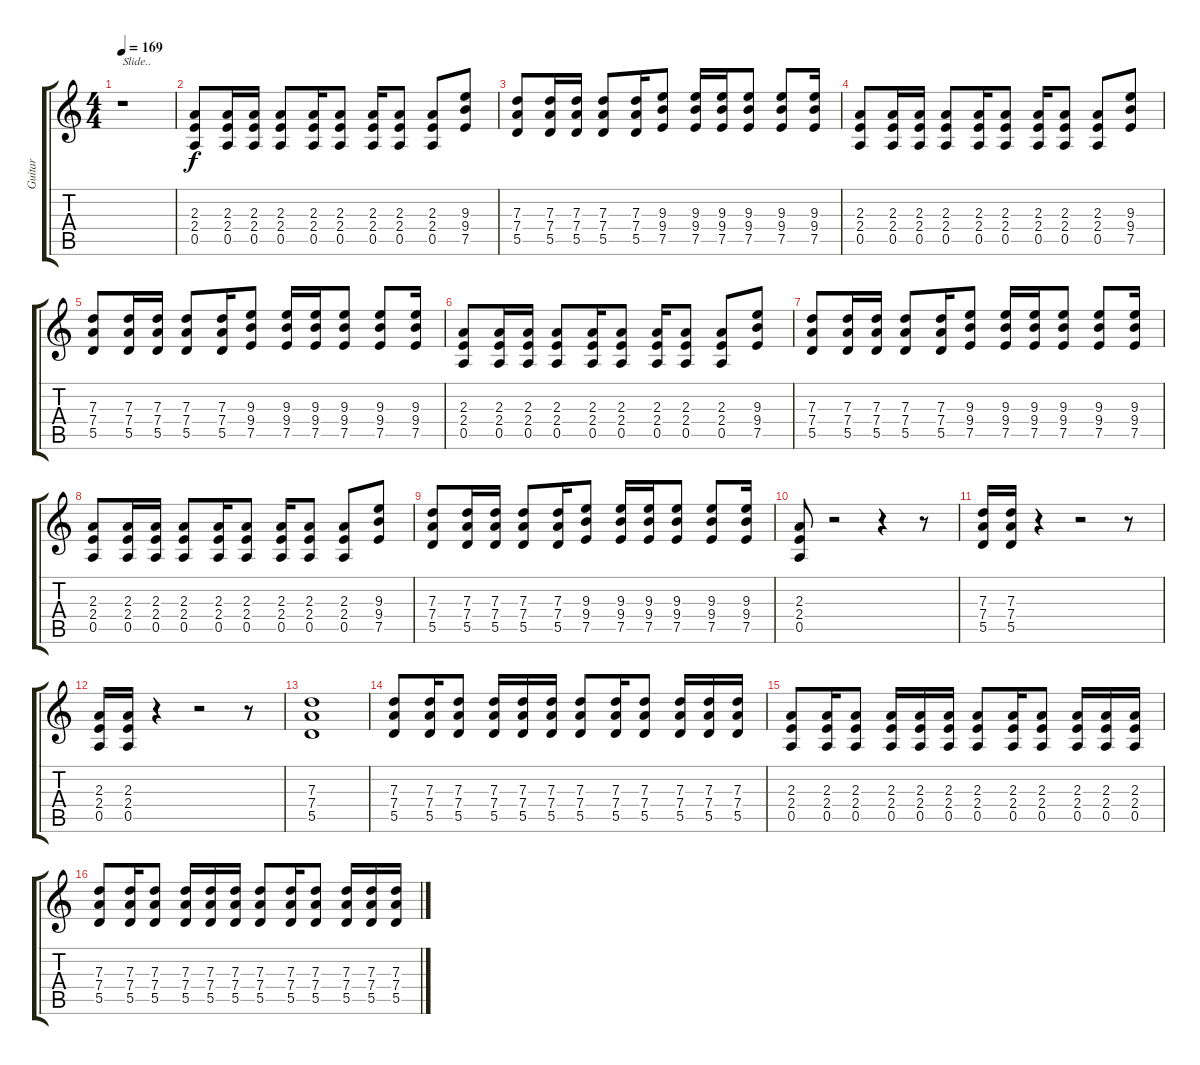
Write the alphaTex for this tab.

\track ("Guitar" "Guitar") {instrument distortionguitar}
\staff {score tabs}
\tuning (E4 B3 G3 D3 A2 E2) {hide}
\ts (4 4)
\tempo 169
\clef g2
\ks c
r.1{txt "Slide.." dy f instrument distortionguitar} |
(2.3 2.4 0.5).8 (2.3 2.4 0.5).16 (2.3 2.4 0.5).16 (2.3 2.4 0.5).8 (2.3 2.4 0.5).16 (2.3 2.4 0.5).8 (2.3 2.4 0.5).16 (2.3 2.4 0.5).8 (2.3 2.4 0.5).8 (9.3 9.4 7.5).8 |
(7.3 7.4 5.5).8 (7.3 7.4 5.5).16 (7.3 7.4 5.5).16 (7.3 7.4 5.5).8 (7.3 7.4 5.5).16 (9.3 9.4 7.5).8 (9.3 9.4 7.5).16 (9.3 9.4 7.5).16 (9.3 9.4 7.5).8 (9.3 9.4 7.5).8 (9.3 9.4 7.5).16 |
(2.3 2.4 0.5).8 (2.3 2.4 0.5).16 (2.3 2.4 0.5).16 (2.3 2.4 0.5).8 (2.3 2.4 0.5).16 (2.3 2.4 0.5).8 (2.3 2.4 0.5).16 (2.3 2.4 0.5).8 (2.3 2.4 0.5).8 (9.3 9.4 7.5).8 |
(7.3 7.4 5.5).8 (7.3 7.4 5.5).16 (7.3 7.4 5.5).16 (7.3 7.4 5.5).8 (7.3 7.4 5.5).16 (9.3 9.4 7.5).8 (9.3 9.4 7.5).16 (9.3 9.4 7.5).16 (9.3 9.4 7.5).8 (9.3 9.4 7.5).8 (9.3 9.4 7.5).16 |
(2.3 2.4 0.5).8 (2.3 2.4 0.5).16 (2.3 2.4 0.5).16 (2.3 2.4 0.5).8 (2.3 2.4 0.5).16 (2.3 2.4 0.5).8 (2.3 2.4 0.5).16 (2.3 2.4 0.5).8 (2.3 2.4 0.5).8 (9.3 9.4 7.5).8 |
(7.3 7.4 5.5).8 (7.3 7.4 5.5).16 (7.3 7.4 5.5).16 (7.3 7.4 5.5).8 (7.3 7.4 5.5).16 (9.3 9.4 7.5).8 (9.3 9.4 7.5).16 (9.3 9.4 7.5).16 (9.3 9.4 7.5).8 (9.3 9.4 7.5).8 (9.3 9.4 7.5).16 |
(2.3 2.4 0.5).8 (2.3 2.4 0.5).16 (2.3 2.4 0.5).16 (2.3 2.4 0.5).8 (2.3 2.4 0.5).16 (2.3 2.4 0.5).8 (2.3 2.4 0.5).16 (2.3 2.4 0.5).8 (2.3 2.4 0.5).8 (9.3 9.4 7.5).8 |
(7.3 7.4 5.5).8 (7.3 7.4 5.5).16 (7.3 7.4 5.5).16 (7.3 7.4 5.5).8 (7.3 7.4 5.5).16 (9.3 9.4 7.5).8 (9.3 9.4 7.5).16 (9.3 9.4 7.5).16 (9.3 9.4 7.5).8 (9.3 9.4 7.5).8 (9.3 9.4 7.5).16 |
(2.3 2.4 0.5).8 r.2 r.4 r.8 |
(7.3 7.4 5.5).16 (7.3 7.4 5.5).16 r.4 r.2 r.8 |
(2.3 2.4 0.5).16 (2.3 2.4 0.5).16 r.4 r.2 r.8 |
(7.3 7.4 5.5).1 |
(7.3 7.4 5.5).8 (7.3 7.4 5.5).16 (7.3 7.4 5.5).8 (7.3 7.4 5.5).16 (7.3 7.4 5.5).16 (7.3 7.4 5.5).16 (7.3 7.4 5.5).8 (7.3 7.4 5.5).16 (7.3 7.4 5.5).8 (7.3 7.4 5.5).16 (7.3 7.4 5.5).16 (7.3 7.4 5.5).16 |
(2.3 2.4 0.5).8 (2.3 2.4 0.5).16 (2.3 2.4 0.5).8 (2.3 2.4 0.5).16 (2.3 2.4 0.5).16 (2.3 2.4 0.5).16 (2.3 2.4 0.5).8 (2.3 2.4 0.5).16 (2.3 2.4 0.5).8 (2.3 2.4 0.5).16 (2.3 2.4 0.5).16 (2.3 2.4 0.5).16 |
(7.3 7.4 5.5).8 (7.3 7.4 5.5).16 (7.3 7.4 5.5).8 (7.3 7.4 5.5).16 (7.3 7.4 5.5).16 (7.3 7.4 5.5).16 (7.3 7.4 5.5).8 (7.3 7.4 5.5).16 (7.3 7.4 5.5).8 (7.3 7.4 5.5).16 (7.3 7.4 5.5).16 (7.3 7.4 5.5).16
